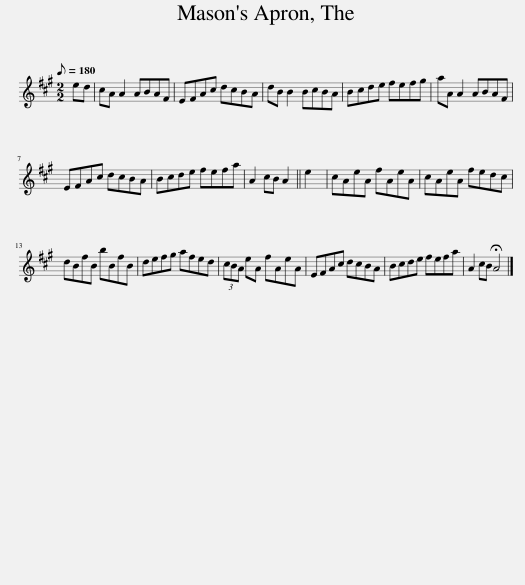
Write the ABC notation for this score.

X:1
L:1/8
Q:1/8=180
M:2/2
I:linebreak $
K:A
V:1 treble
V:1
 ed | cA A2 ABAF | EFAc dcBA | dB B2 BcBA | Bcde fefg | %5
 aA A2 ABAF |$ EFAc dcBA | Bcde fefa | A2 cB A2 || e2 | %10
 cAeA fAeA | cAeA fedc |$ dBfB bBfB | defg afed | (3cBA eA fAeA | %15
 EFAc dcBA | Bcde fefa | A2 cB !fermata!A4 |] %18
